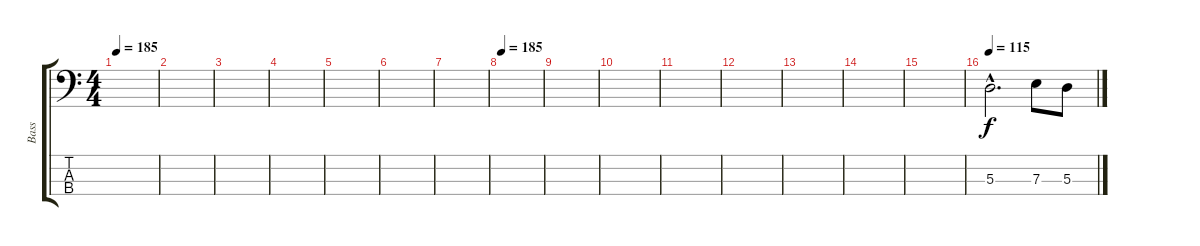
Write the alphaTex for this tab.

\track ("Bass" "Bass") {instrument electricbassfinger}
\staff {score tabs}
\tuning (G2 D2 A1 E1) {hide}
\ts (4 4)
\tempo 185
\clef f4
\ks c
|
|
|
|
|
|
|
\tempo 185
|
|
|
|
|
|
|
|
\tempo 115
5.3{hac}.2{d} 7.3.8 5.3.8
